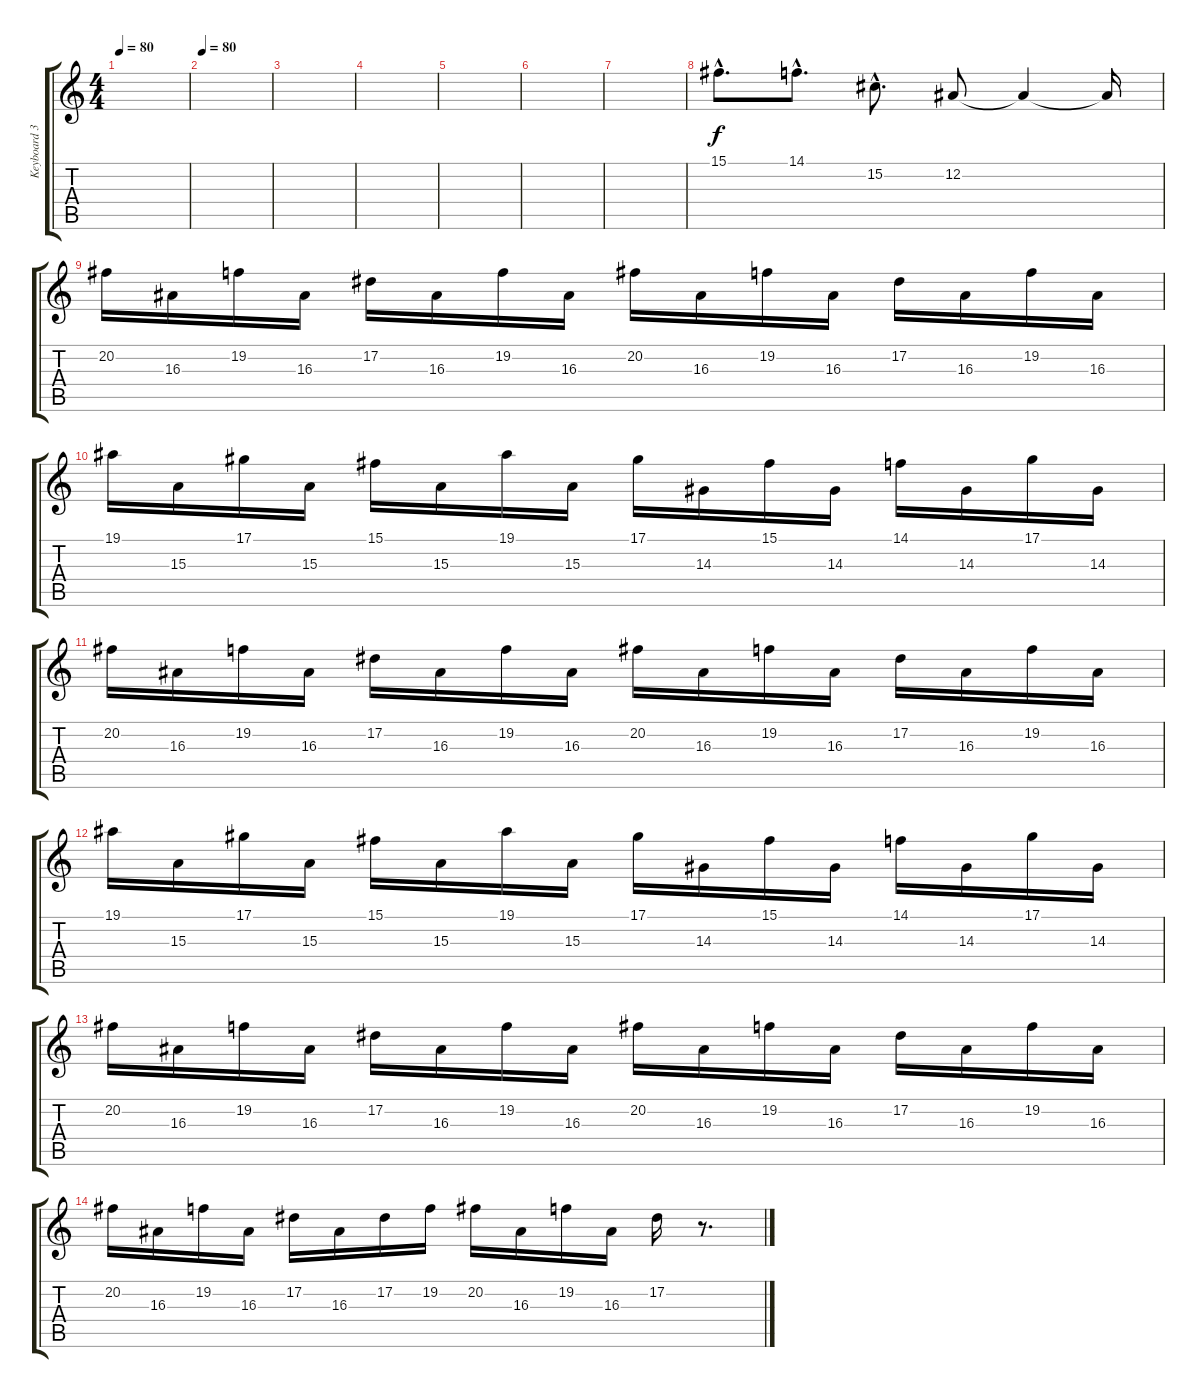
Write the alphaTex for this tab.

\track ("Keyboard 3" "Keyboard 3") {instrument tremolostrings}
\staff {score tabs}
\tuning (Eb4 Bb3 Gb3 Db3 Ab2 Eb2) {hide}
\ts (4 4)
\tempo 80
\clef g2
\ks c
|
\tempo 80
|
|
|
|
|
|
15.1{hac}.8{d instrument panflute} 14.1{hac}.8{d} 15.2{hac}.8{d} 12.2.8 12.2{t}.4 12.2{t}.16 |
20.2.16{volume 11 instrument tremolostrings} 16.3.16 19.2.16 16.3.16 17.2.16 16.3.16 19.2.16 16.3.16 20.2.16 16.3.16 19.2.16 16.3.16 17.2.16 16.3.16 19.2.16 16.3.16 |
19.1.16 15.3.16 17.1.16 15.3.16 15.1.16 15.3.16 19.1.16 15.3.16 17.1.16 14.3.16 15.1.16 14.3.16 14.1.16 14.3.16 17.1.16 14.3.16 |
20.2.16{instrument tremolostrings} 16.3.16 19.2.16 16.3.16 17.2.16 16.3.16 19.2.16 16.3.16 20.2.16 16.3.16 19.2.16 16.3.16 17.2.16 16.3.16 19.2.16 16.3.16 |
19.1.16 15.3.16 17.1.16 15.3.16 15.1.16 15.3.16 19.1.16 15.3.16 17.1.16 14.3.16 15.1.16 14.3.16 14.1.16 14.3.16 17.1.16 14.3.16 |
20.2.16{instrument tremolostrings} 16.3.16 19.2.16 16.3.16 17.2.16 16.3.16 19.2.16 16.3.16 20.2.16 16.3.16 19.2.16 16.3.16 17.2.16 16.3.16 19.2.16 16.3.16 |
20.2.16 16.3.16 19.2.16 16.3.16 17.2.16 16.3.16 17.2.16 19.2.16 20.2.16 16.3.16 19.2.16 16.3.16 17.2.16 r.8{d}
